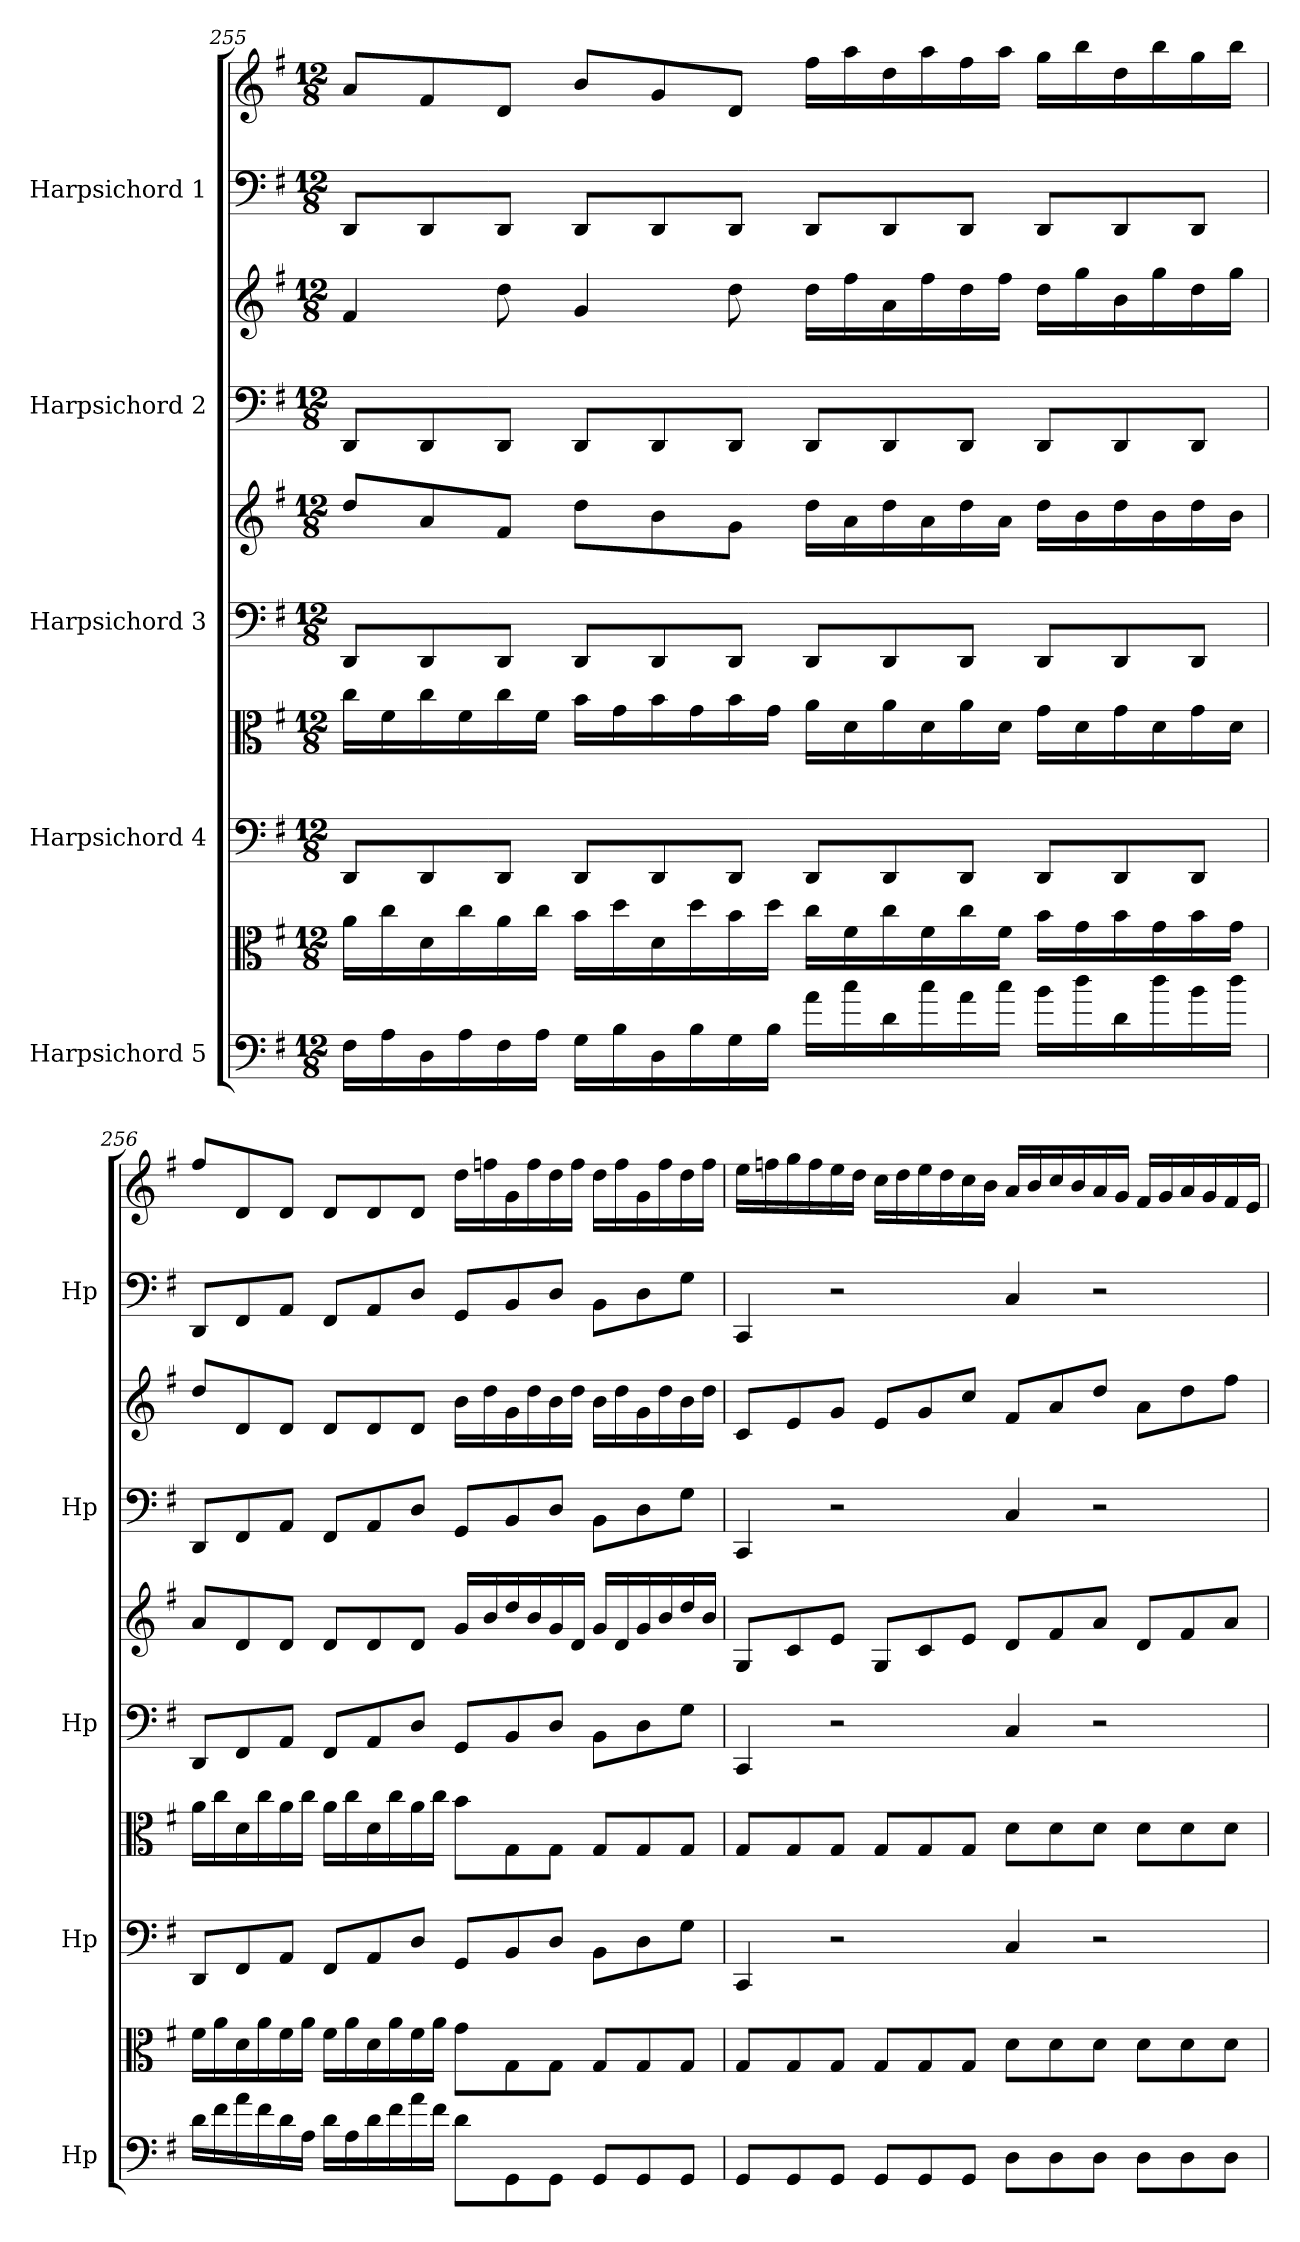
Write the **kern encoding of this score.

**kern	**kern	**kern	**kern	**kern	**kern	**kern	**kern	**kern	**kern
*part5	*part5	*part4	*part4	*part3	*part3	*part2	*part2	*part1	*part1
*staff10	*staff9	*staff8	*staff7	*staff6	*staff5	*staff4	*staff3	*staff2	*staff1
*I"Harpsichord 5	*	*I"Harpsichord 4	*	*I"Harpsichord 3	*	*I"Harpsichord 2	*	*I"Harpsichord 1	*
*I'Hp	*	*I'Hp	*	*I'Hp	*	*I'Hp	*	*I'Hp	*
!!LO:PB:g=z
*clefF4	*clefC3	*clefF4	*clefC3	*clefF4	*clefG2	*clefF4	*clefG2	*clefF4	*clefG2
*k[f#]	*k[f#]	*k[f#]	*k[f#]	*k[f#]	*k[f#]	*k[f#]	*k[f#]	*k[f#]	*k[f#]
*M12/8	*M12/8	*M12/8	*M12/8	*M12/8	*M12/8	*M12/8	*M12/8	*M12/8	*M12/8
=255	=255	=255	=255	=255	=255	=255	=255	=255	=255
16F#\LL	16a\LL	8DD/L	16cc\LL	8DD/L	8dd/L	8DD/L	4f#/	8DD/L	8a/L
16A\	16cc\	.	16f#\	.	.	.	.	.	.
16D\	16d\	8DD/	16cc\	8DD/	8a/	8DD/	.	8DD/	8f#/
16A\	16cc\	.	16f#\	.	.	.	.	.	.
16F#\	16a\	8DD/J	16cc\	8DD/J	8f#/J	8DD/J	8dd\	8DD/J	8d/J
16A\JJ	16cc\JJ	.	16f#\JJ	.	.	.	.	.	.
16G\LL	16b\LL	8DD/L	16b\LL	8DD/L	8dd\L	8DD/L	4g/	8DD/L	8b/L
16B\	16dd\	.	16g\	.	.	.	.	.	.
16D\	16d\	8DD/	16b\	8DD/	8b\	8DD/	.	8DD/	8g/
16B\	16dd\	.	16g\	.	.	.	.	.	.
16G\	16b\	8DD/J	16b\	8DD/J	8g\J	8DD/J	8dd\	8DD/J	8d/J
16B\JJ	16dd\JJ	.	16g\JJ	.	.	.	.	.	.
16a\LL	16cc\LL	8DD/L	16a\LL	8DD/L	16dd\LL	8DD/L	16dd\LL	8DD/L	16ff#\LL
16cc\	16f#\	.	16d\	.	16a\	.	16ff#\	.	16aa\
16d\	16cc\	8DD/	16a\	8DD/	16dd\	8DD/	16a\	8DD/	16dd\
16cc\	16f#\	.	16d\	.	16a\	.	16ff#\	.	16aa\
16a\	16cc\	8DD/J	16a\	8DD/J	16dd\	8DD/J	16dd\	8DD/J	16ff#\
16cc\JJ	16f#\JJ	.	16d\JJ	.	16a\JJ	.	16ff#\JJ	.	16aa\JJ
16b\LL	16b\LL	8DD/L	16g\LL	8DD/L	16dd\LL	8DD/L	16dd\LL	8DD/L	16gg\LL
16dd\	16g\	.	16d\	.	16b\	.	16gg\	.	16bb\
16d\	16b\	8DD/	16g\	8DD/	16dd\	8DD/	16b\	8DD/	16dd\
16dd\	16g\	.	16d\	.	16b\	.	16gg\	.	16bb\
16b\	16b\	8DD/J	16g\	8DD/J	16dd\	8DD/J	16dd\	8DD/J	16gg\
16dd\JJ	16g\JJ	.	16d\JJ	.	16b\JJ	.	16gg\JJ	.	16bb\JJ
!!LO:PB:g=z
=256	=256	=256	=256	=256	=256	=256	=256	=256	=256
16d\LL	16f#\LL	8DD/L	16a\LL	8DD/L	8a/L	8DD/L	8dd/L	8DD/L	8ff#/L
16f#\	16a\	.	16cc\	.	.	.	.	.	.
16a\	16d\	8FF#/	16d\	8FF#/	8d/	8FF#/	8d/	8FF#/	8d/
16f#\	16a\	.	16cc\	.	.	.	.	.	.
16d\	16f#\	8AA/J	16a\	8AA/J	8d/J	8AA/J	8d/J	8AA/J	8d/J
16A\JJ	16a\JJ	.	16cc\JJ	.	.	.	.	.	.
16d\LL	16f#\LL	8FF#/L	16a\LL	8FF#/L	8d/L	8FF#/L	8d/L	8FF#/L	8d/L
16A\	16a\	.	16cc\	.	.	.	.	.	.
16d\	16d\	8AA/	16d\	8AA/	8d/	8AA/	8d/	8AA/	8d/
16f#\	16a\	.	16cc\	.	.	.	.	.	.
16a\	16f#\	8D/J	16a\	8D/J	8d/J	8D/J	8d/J	8D/J	8d/J
16f#\JJ	16a\JJ	.	16cc\JJ	.	.	.	.	.	.
8d\L	8g\L	8GG/L	8b\L	8GG/L	16g/LL	8GG/L	16b\LL	8GG/L	16dd\LL
.	.	.	.	.	16b/	.	16dd\	.	16ffn\
8GG\	8G\	8BB/	8G\	8BB/	16dd/	8BB/	16g\	8BB/	16g\
.	.	.	.	.	16b/	.	16dd\	.	16ff\
8GG\J	8G\J	8D/J	8G\J	8D/J	16g/	8D/J	16b\	8D/J	16dd\
.	.	.	.	.	16d/JJ	.	16dd\JJ	.	16ff\JJ
8GG/L	8G/L	8BB\L	8G/L	8BB\L	16g/LL	8BB\L	16b\LL	8BB\L	16dd\LL
.	.	.	.	.	16d/	.	16dd\	.	16ff\
8GG/	8G/	8D\	8G/	8D\	16g/	8D\	16g\	8D\	16g\
.	.	.	.	.	16b/	.	16dd\	.	16ff\
8GG/J	8G/J	8G\J	8G/J	8G\J	16dd/	8G\J	16b\	8G\J	16dd\
.	.	.	.	.	16b/JJ	.	16dd\JJ	.	16ff\JJ
!!LO:PB:g=z
=257	=257	=257	=257	=257	=257	=257	=257	=257	=257
8GG/L	8G/L	4CC/	8G/L	4CC/	8G/L	4CC/	8c/L	4CC/	16ee\LL
.	.	.	.	.	.	.	.	.	16ffn\
8GG/	8G/	.	8G/	.	8c/	.	8e/	.	16gg\
.	.	.	.	.	.	.	.	.	16ff\
8GG/J	8G/J	2r	8G/J	2r	8e/J	2r	8g/J	2r	16ee\
.	.	.	.	.	.	.	.	.	16dd\JJ
8GG/L	8G/L	.	8G/L	.	8G/L	.	8e/L	.	16cc\LL
.	.	.	.	.	.	.	.	.	16dd\
8GG/	8G/	.	8G/	.	8c/	.	8g/	.	16ee\
.	.	.	.	.	.	.	.	.	16dd\
8GG/J	8G/J	.	8G/J	.	8e/J	.	8cc/J	.	16cc\
.	.	.	.	.	.	.	.	.	16b\JJ
8D\L	8d\L	4C/	8d\L	4C/	8d/L	4C/	8f#/L	4C/	16a/LL
.	.	.	.	.	.	.	.	.	16b/
8D\	8d\	.	8d\	.	8f#/	.	8a/	.	16cc/
.	.	.	.	.	.	.	.	.	16b/
8D\J	8d\J	2r	8d\J	2r	8a/J	2r	8dd/J	2r	16a/
.	.	.	.	.	.	.	.	.	16g/JJ
8D\L	8d\L	.	8d\L	.	8d/L	.	8a\L	.	16f#/LL
.	.	.	.	.	.	.	.	.	16g/
8D\	8d\	.	8d\	.	8f#/	.	8dd\	.	16a/
.	.	.	.	.	.	.	.	.	16g/
8D\J	8d\J	.	8d\J	.	8a/J	.	8ff#\J	.	16f#/
.	.	.	.	.	.	.	.	.	16e/JJ
=	=	=	=	=	=	=	=	=	=
*-	*-	*-	*-	*-	*-	*-	*-	*-	*-
